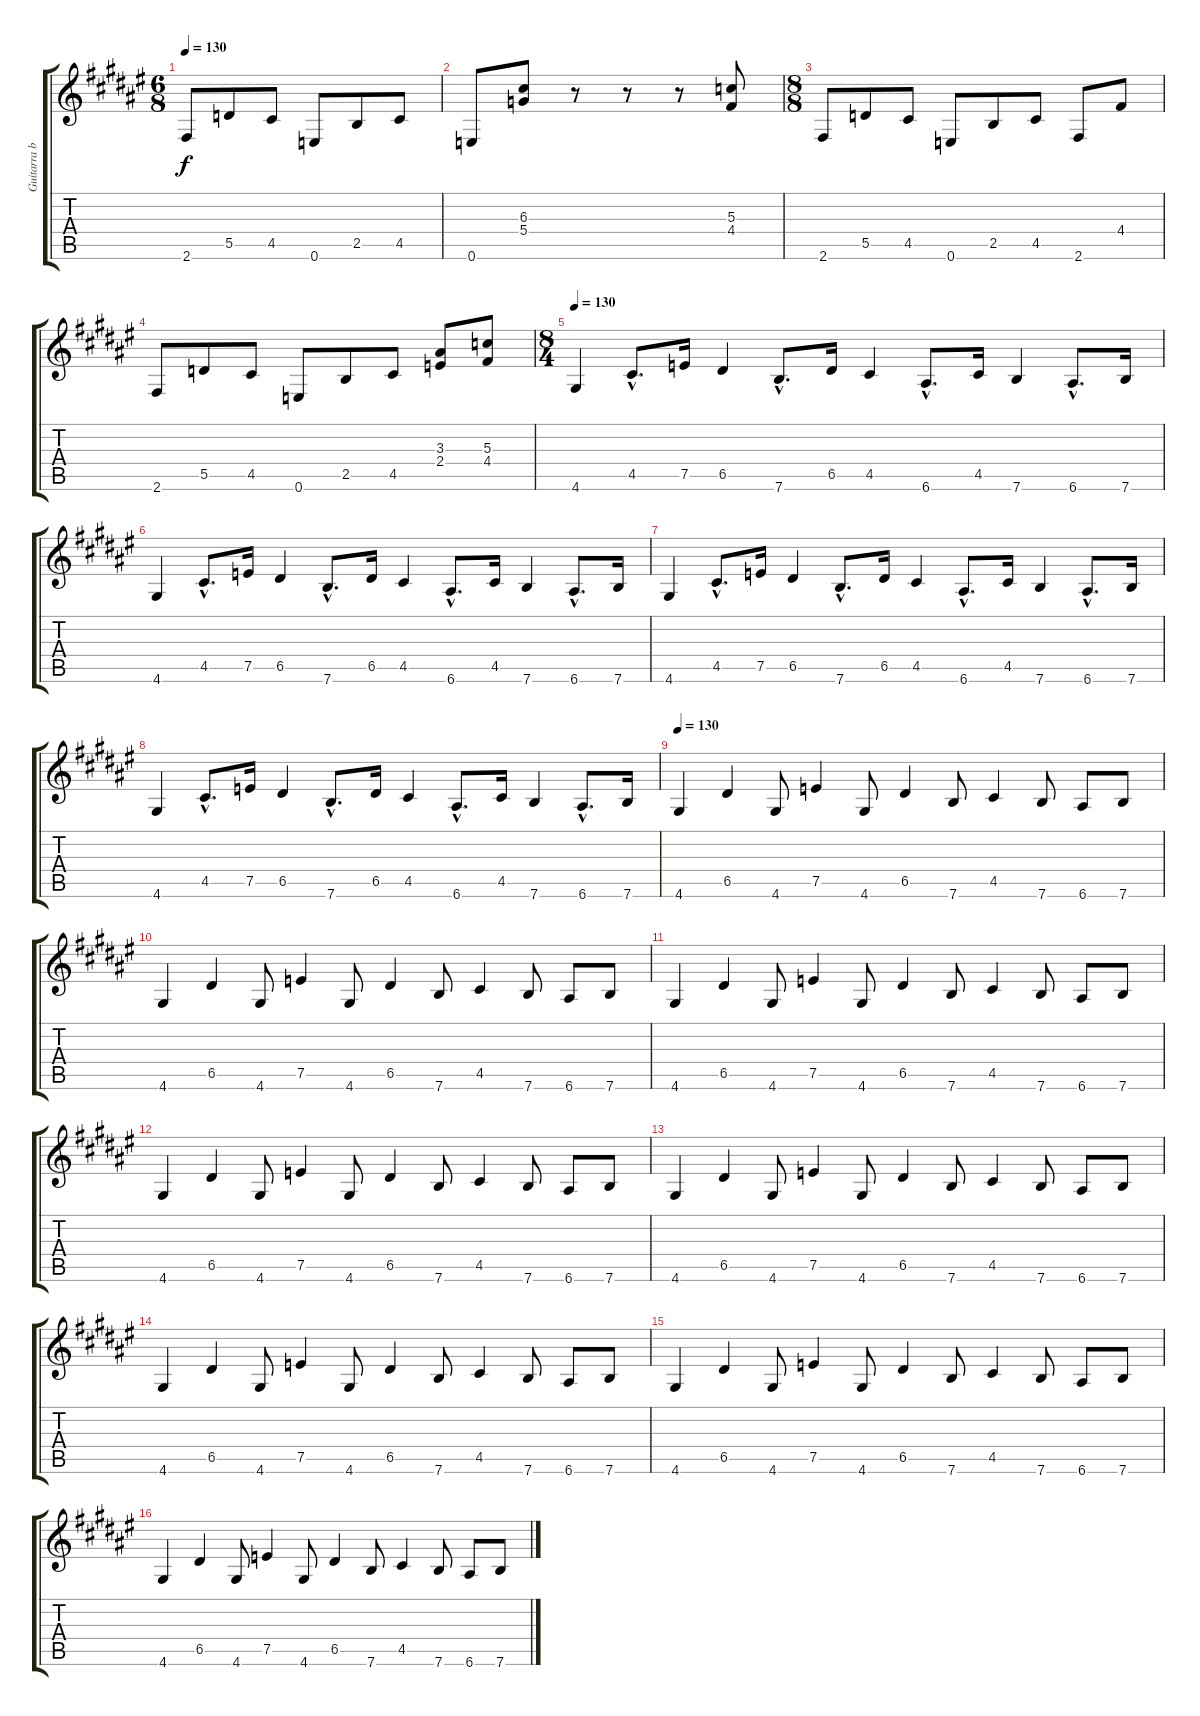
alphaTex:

\track ("Guitarra base" "Guitarra b") {instrument distortionguitar}
\staff {score tabs}
\tuning (E4 B3 G3 D3 A2 E2) {hide}
\ts (6 8)
\tempo 130
\clef g2
\ks f#
2.6.8{dy f} 5.5.8 4.5.8 0.6.8 2.5.8 4.5.8 |
0.6.8 (6.3 5.4).8 r.8 r.8 r.8 (5.3 4.4).8 |
\ts (8 8)
2.6.8 5.5.8 4.5.8 0.6.8 2.5.8 4.5.8 2.6.8 4.4.8 |
2.6.8 5.5.8 4.5.8 0.6.8 2.5.8 4.5.8 (3.3 2.4).8 (5.3 4.4).8 |
\ts (8 4)
\tempo 130
4.6.4 4.5{hac}.8{d} 7.5.16 6.5.4 7.6{hac}.8{d} 6.5.16 4.5.4 6.6{hac}.8{d} 4.5.16 7.6.4 6.6{hac}.8{d} 7.6.16 |
4.6.4 4.5{hac}.8{d} 7.5.16 6.5.4 7.6{hac}.8{d} 6.5.16 4.5.4 6.6{hac}.8{d} 4.5.16 7.6.4 6.6{hac}.8{d} 7.6.16 |
4.6.4 4.5{hac}.8{d} 7.5.16 6.5.4 7.6{hac}.8{d} 6.5.16 4.5.4 6.6{hac}.8{d} 4.5.16 7.6.4 6.6{hac}.8{d} 7.6.16 |
4.6.4 4.5{hac}.8{d} 7.5.16 6.5.4 7.6{hac}.8{d} 6.5.16 4.5.4 6.6{hac}.8{d} 4.5.16 7.6.4 6.6{hac}.8{d} 7.6.16 |
\tempo 130
4.6.4 6.5.4 4.6.8 7.5.4 4.6.8 6.5.4 7.6.8 4.5.4 7.6.8 6.6.8 7.6.8 |
4.6.4 6.5.4 4.6.8 7.5.4 4.6.8 6.5.4 7.6.8 4.5.4 7.6.8 6.6.8 7.6.8 |
4.6.4 6.5.4 4.6.8 7.5.4 4.6.8 6.5.4 7.6.8 4.5.4 7.6.8 6.6.8 7.6.8 |
4.6.4 6.5.4 4.6.8 7.5.4 4.6.8 6.5.4 7.6.8 4.5.4 7.6.8 6.6.8 7.6.8 |
4.6.4 6.5.4 4.6.8 7.5.4 4.6.8 6.5.4 7.6.8 4.5.4 7.6.8 6.6.8 7.6.8 |
4.6.4 6.5.4 4.6.8 7.5.4 4.6.8 6.5.4 7.6.8 4.5.4 7.6.8 6.6.8 7.6.8 |
4.6.4 6.5.4 4.6.8 7.5.4 4.6.8 6.5.4 7.6.8 4.5.4 7.6.8 6.6.8 7.6.8 |
4.6.4 6.5.4 4.6.8 7.5.4 4.6.8 6.5.4 7.6.8 4.5.4 7.6.8 6.6.8 7.6.8
